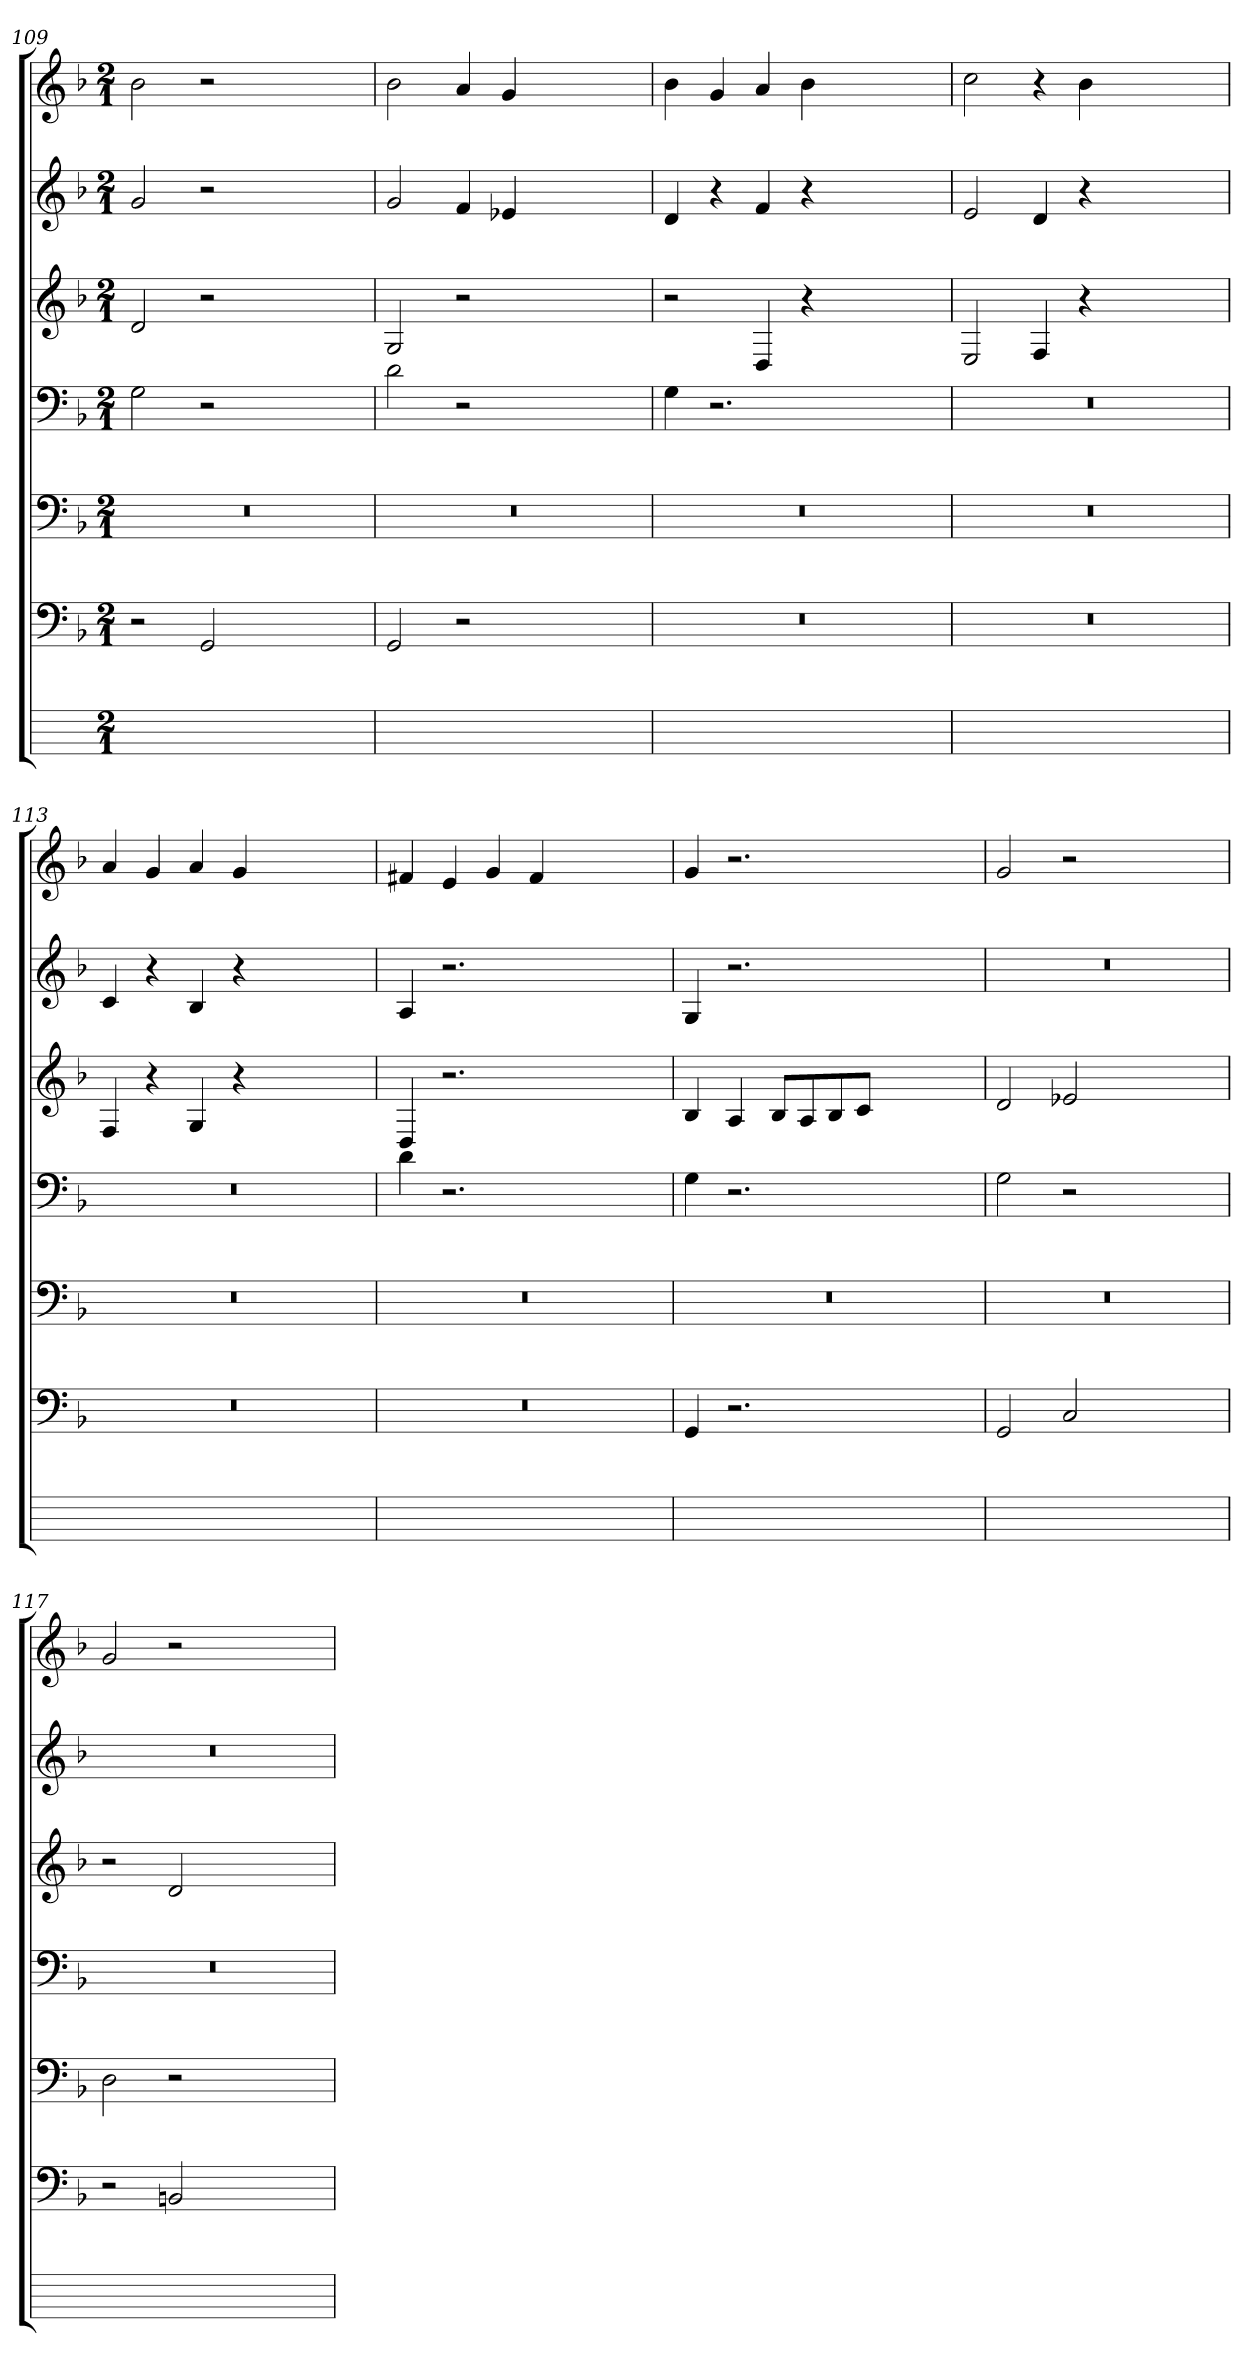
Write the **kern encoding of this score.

**kern	**kern	**kern	**kern	**kern	**kern	**kern
*part7	*part6	*part5	*part4	*part3	*part2	*part1
*staff7	*staff6	*staff5	*staff4	*staff3	*staff2	*staff1
*	*clefF4	*clefF4	*clefF4	*clefG2	*clefG2	*clefG2
*	*k[b-]	*k[b-]	*k[b-]	*k[b-]	*k[b-]	*k[b-]
*	*F:	*F:	*F:	*F:	*F:	*F:
*M2/1	*M2/1	*M2/1	*M2/1	*M2/1	*M2/1	*M2/1
=109	=109	=109	=109	=109	=109	=109
0ryy	2r	0r	2G	2di	2g	2b-
.	2GGi	.	2r	2r	2r	2r
.	1ryy	.	1ryy	1ryy	1ryy	1ryy
=110	=110	=110	=110	=110	=110	=110
0ryy	2GGi	0r	2di	2G	2gj	2b-j
.	2r	.	2r	2r	4f	4a
.	.	.	.	.	4e-XZ	4g
.	1ryy	.	1ryy	1ryy	1ryy	1ryy
=111	=111	=111	=111	=111	=111	=111
0ryy	0r	0r	4Gj	2r	4d	4b-
.	.	.	2.r	.	4r	4gV
.	.	.	.	4D	4f	4a
.	.	.	.	4r	4r	4b-V
.	.	.	1ryy	1ryy	1ryy	1ryy
=112	=112	=112	=112	=112	=112	=112
0ryy	0r	0r	0r	2E	2e	2cc
.	.	.	.	4F	4d	4r
.	.	.	.	4r	4r	4b-
.	.	.	.	1ryy	1ryy	1ryy
=113	=113	=113	=113	=113	=113	=113
0ryy	0r	0r	0r	4Fj	4c	4a
.	.	.	.	4r	4r	4g
.	.	.	.	4G	4B-	4ai
.	.	.	.	4r	4r	4gV
.	.	.	.	1ryy	1ryy	1ryy
=114	=114	=114	=114	=114	=114	=114
0ryy	0r	0r	4di	4D	4A	4f#Xi
.	.	.	2.r	2.r	2.r	4eV
.	.	.	.	.	.	4gj
.	.	.	.	.	.	4f#V
.	.	.	1ryy	1ryy	1ryy	1ryy
=115	=115	=115	=115	=115	=115	=115
0ryy	4GG	0r	4G	4B-	4G	4g
.	2.r	.	2.r	4AV	2.r	2.r
.	.	.	.	8B-VL	.	.
.	.	.	.	8AV	.	.
.	.	.	.	8B-j	.	.
.	.	.	.	8cVJ	.	.
.	1ryy	.	1ryy	1ryy	1ryy	1ryy
=116	=116	=116	=116	=116	=116	=116
0ryy	2GG	0r	2Gj	2d	0r	2gj
.	2C	.	2r	2e-X	.	2r
.	1ryy	.	1ryy	1ryy	.	1ryy
=117	=117	=117	=117	=117	=117	=117
0ryy	2r	2Dj	0r	2r	0r	2gj
.	2BBnZ	2r	.	2dj	.	2r
.	1ryy	1ryy	.	1ryy	.	1ryy
=	=	=	=	=	=	=
*-	*-	*-	*-	*-	*-	*-
